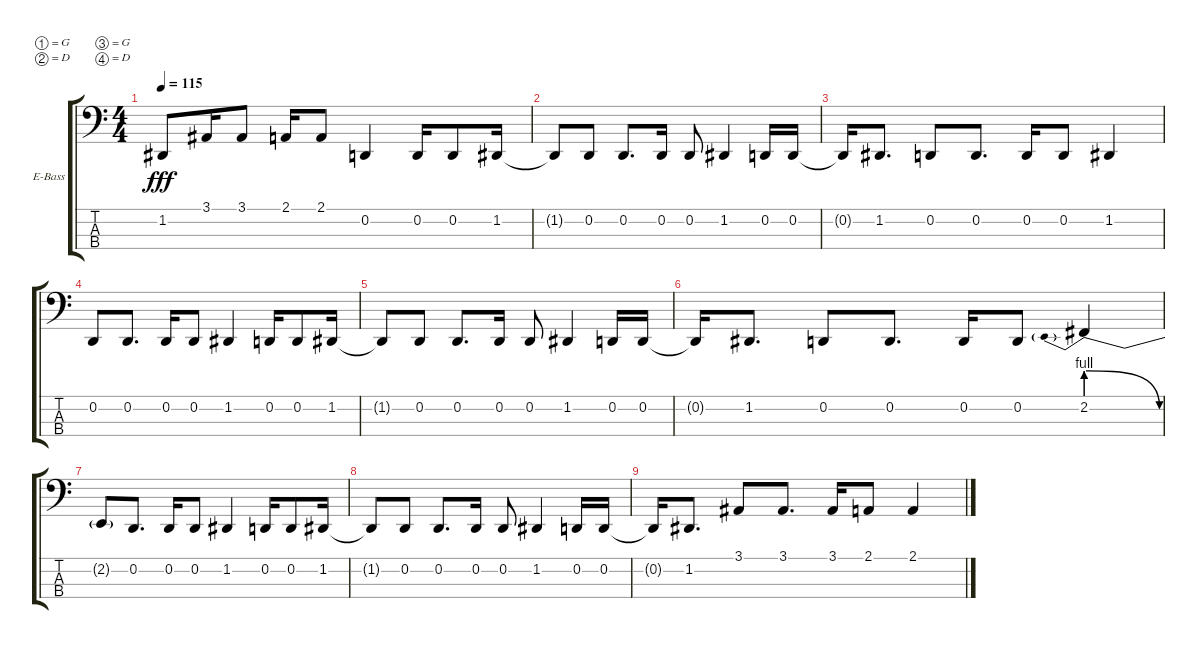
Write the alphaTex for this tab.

\bracketExtendMode groupsimilarinstruments
\firstSystemTrackNameOrientation horizontal
\otherSystemsTrackNameOrientation horizontal
\track ("James" "E-Bass") {instrument electricbassfinger}
\staff {score tabs}
\tuning (G1 D1 G0 D0)
\ts (4 4)
\tempo 115
\clef f4
\ks c
1.2{t}.8{dy fff} 3.1.16 3.1.8 2.1.16 2.1.8 0.2.4 0.2.16 0.2.8 1.2.16 |
1.2{t}.8 0.2.8 0.2.8{d} 0.2.16 0.2.8 1.2.4 0.2.16 0.2.16 |
0.2{t}.16 1.2.8{d} 0.2.8 0.2.8{d} 0.2.16 0.2.8 1.2.4 |
0.2.8 0.2.8{d} 0.2.16 0.2.8 1.2.4 0.2.16 0.2.8 1.2.16 |
1.2{t}.8 0.2.8 0.2.8{d} 0.2.16 0.2.8 1.2.4 0.2.16 0.2.16 |
0.2{t}.16 1.2.8{d} 0.2.8 0.2.8{d} 0.2.16 0.2.8 2.2{be (prebendrelease 0 4 59.4 0)}.4 |
2.2{t}.8 0.2.8{d} 0.2.16 0.2.8 1.2.4 0.2.16 0.2.8 1.2.16 |
1.2{t}.8 0.2.8 0.2.8{d} 0.2.16 0.2.8 1.2.4 0.2.16 0.2.16 |
0.2{t}.16 1.2.8{d} 3.1.8 3.1.8{d} 3.1.16 2.1.8 2.1.4
